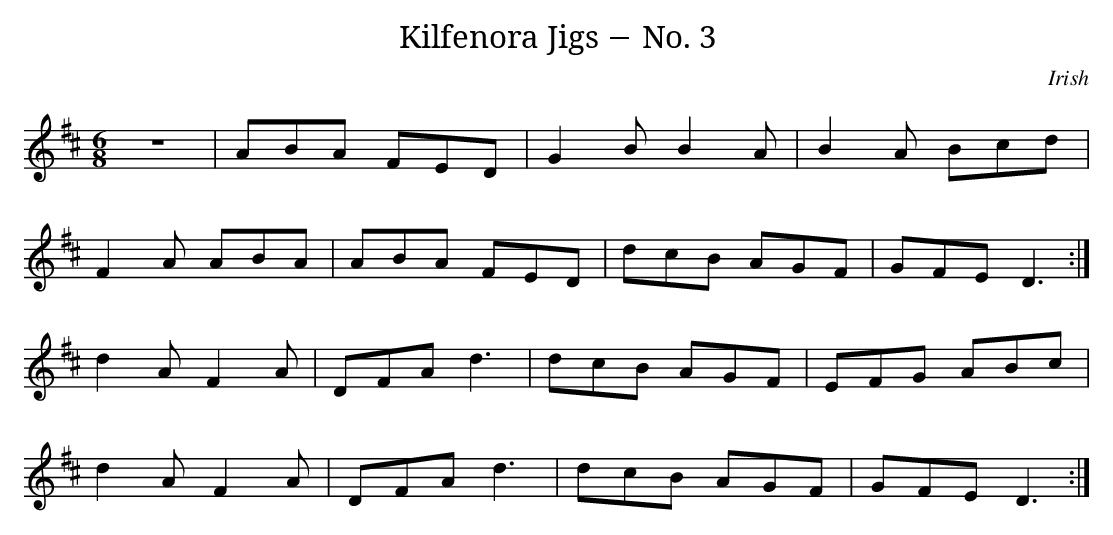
X:1
T:Kilfenora Jigs − No. 3
M:6/8
K:D
z6 | ABA FED | G2 B B2 A | B2 A Bcd |
F2 A ABA | ABA FED | dcB AGF | GFE D3 :|
d2 A F2 A | DFA d3 | dcB AGF | EFG ABc |
d2 A F2 A | DFA d3 | dcB AGF | GFE D3 :|
